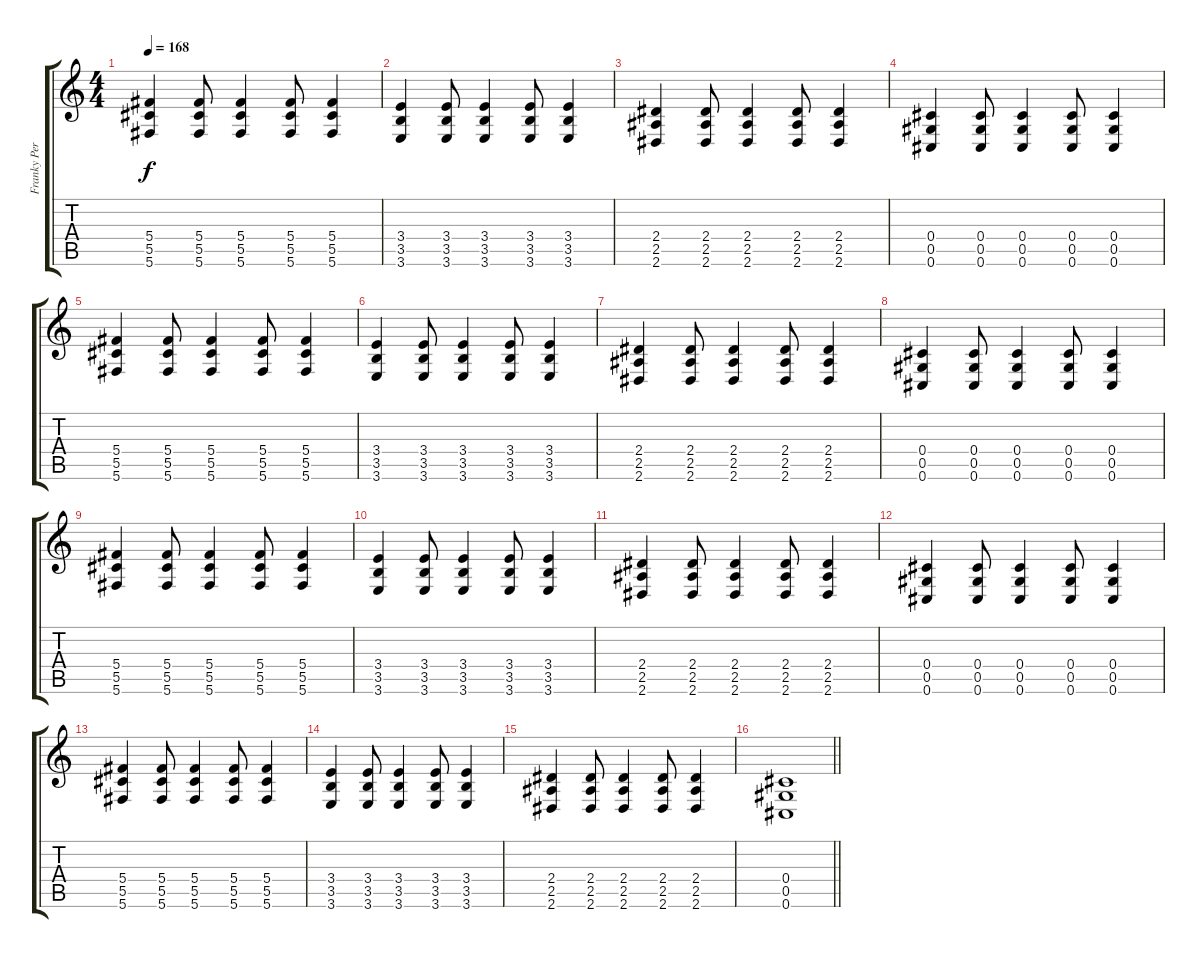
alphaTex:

\track ("Franky Perez" "Franky Per") {instrument overdrivenguitar}
\staff {score tabs}
\tuning (Eb4 Bb3 Gb3 Db3 Ab2 Db2) {hide}
\ts (4 4)
\tempo 168
\clef g2
\ks c
(5.4 5.5 5.6).4{dy f} (5.4 5.5 5.6).8 (5.4 5.5 5.6).4 (5.4 5.5 5.6).8 (5.4 5.5 5.6).4 |
(3.4 3.5 3.6).4 (3.4 3.5 3.6).8 (3.4 3.5 3.6).4 (3.4 3.5 3.6).8 (3.4 3.5 3.6).4 |
(2.4 2.5 2.6).4 (2.4 2.5 2.6).8 (2.4 2.5 2.6).4 (2.4 2.5 2.6).8 (2.4 2.5 2.6).4 |
(0.4 0.5 0.6).4 (0.4 0.5 0.6).8 (0.4 0.5 0.6).4 (0.4 0.5 0.6).8 (0.4 0.5 0.6).4 |
(5.4 5.5 5.6).4 (5.4 5.5 5.6).8 (5.4 5.5 5.6).4 (5.4 5.5 5.6).8 (5.4 5.5 5.6).4 |
(3.4 3.5 3.6).4 (3.4 3.5 3.6).8 (3.4 3.5 3.6).4 (3.4 3.5 3.6).8 (3.4 3.5 3.6).4 |
(2.4 2.5 2.6).4 (2.4 2.5 2.6).8 (2.4 2.5 2.6).4 (2.4 2.5 2.6).8 (2.4 2.5 2.6).4 |
(0.4 0.5 0.6).4 (0.4 0.5 0.6).8 (0.4 0.5 0.6).4 (0.4 0.5 0.6).8 (0.4 0.5 0.6).4 |
(5.4 5.5 5.6).4 (5.4 5.5 5.6).8 (5.4 5.5 5.6).4 (5.4 5.5 5.6).8 (5.4 5.5 5.6).4 |
(3.4 3.5 3.6).4 (3.4 3.5 3.6).8 (3.4 3.5 3.6).4 (3.4 3.5 3.6).8 (3.4 3.5 3.6).4 |
(2.4 2.5 2.6).4 (2.4 2.5 2.6).8 (2.4 2.5 2.6).4 (2.4 2.5 2.6).8 (2.4 2.5 2.6).4 |
(0.4 0.5 0.6).4 (0.4 0.5 0.6).8 (0.4 0.5 0.6).4 (0.4 0.5 0.6).8 (0.4 0.5 0.6).4 |
(5.4 5.5 5.6).4 (5.4 5.5 5.6).8 (5.4 5.5 5.6).4 (5.4 5.5 5.6).8 (5.4 5.5 5.6).4 |
(3.4 3.5 3.6).4 (3.4 3.5 3.6).8 (3.4 3.5 3.6).4 (3.4 3.5 3.6).8 (3.4 3.5 3.6).4 |
(2.4 2.5 2.6).4 (2.4 2.5 2.6).8 (2.4 2.5 2.6).4 (2.4 2.5 2.6).8 (2.4 2.5 2.6).4 |
\barLineRight lightlight
(0.4 0.5 0.6).1
